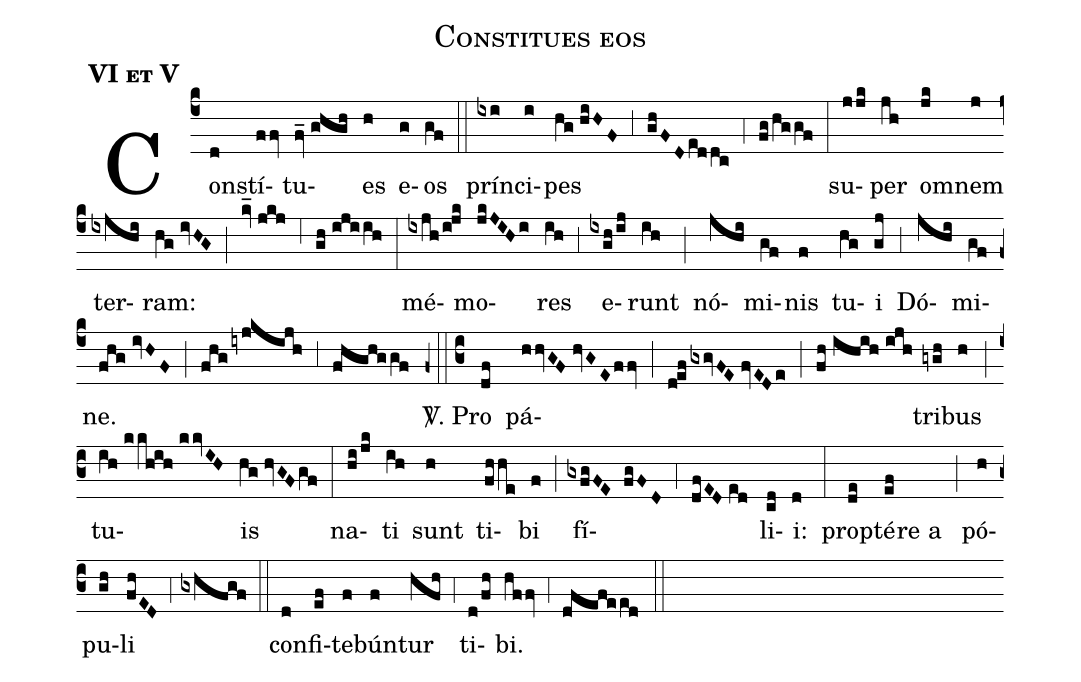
name:Constitues eos;
mode:VI et V;
office-part:Responsoria;
%%
(c4) Con(d)stí(ffv)tu(fv_//ghgh)es(h) e(g)os(gf) (::) prín(ixi)ci(i)pes(hg//hiHF) (,3) (ghFD/eddc) (,4) (fg/hggf) (:) su(jjk)per(jh) om(jk)nem(j) ter(ixjhi)ram:(hg//ivHG) (;) (kv_//jkj) (,6) (gh//ijiih) (:) mé(ixjh/i!jk)mo(jkJIHi)res(ih) (,3) e(ixgh/ij)runt(ih) (;) nó(jhi)mi(gf)nis(f) tu(hg)i(gj) (,3) Dó(jhi)mi(gf)ne.(fhg//ivHF) (;) (fhg/iyjkijh) (,3) (fhghggf) (z0::c3) <sp>V/</sp>. Pro(df) pá(hhvGF//hvGE/ffv)(;)(d!ef/gxgvFE//fvEDe)(;)(fh//ihih//ijh)tri(gygh)bus(h) (;) tu(ih//kkh!i!h//kkvIH)is(hg//hvGF/gf) (:) na(hi/jk)ti(ih) sunt(h) ti(fhhe)bi(f) (;) fí(gxfgFE fgFD)(,4)(dfED//ed)li(cd)i:(d) (:) prop(de)té(ef)re()a() (;) pó(h)pu(gh)li(fhED) (,4) (gxhfgf) (::) con(d)fi(ef)te(f)bún(f)tur(hfh) (,4) ti(d/fh)bi.(hffv) (,4) (dfefeed) (::)
